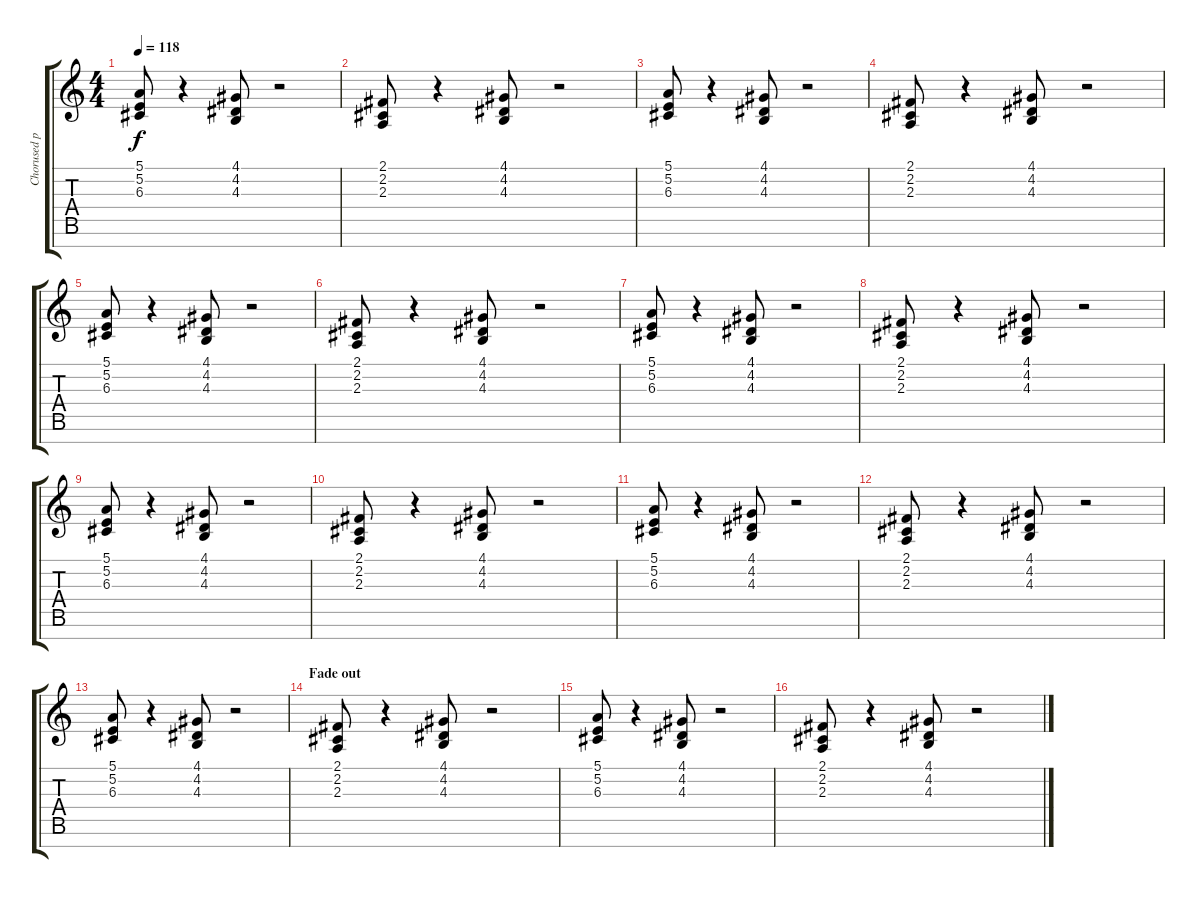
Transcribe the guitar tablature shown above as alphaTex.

\track ("Chorused piano" "Chorused p") {instrument electricpiano2}
\staff {score tabs}
\tuning (E4 B3 G3 D3 A2 E2 B1) {hide}
\ts (4 4)
\tempo 118
\clef g2
\ks c
(5.1 5.2 6.3).8{dy f} r.4 (4.1 4.2 4.3).8 r.2 |
(2.1 2.2 2.3).8 r.4 (4.1 4.2 4.3).8 r.2 |
(5.1 5.2 6.3).8 r.4 (4.1 4.2 4.3).8 r.2 |
(2.1 2.2 2.3).8 r.4 (4.1 4.2 4.3).8 r.2 |
(5.1 5.2 6.3).8 r.4 (4.1 4.2 4.3).8 r.2 |
(2.1 2.2 2.3).8 r.4 (4.1 4.2 4.3).8 r.2 |
(5.1 5.2 6.3).8 r.4 (4.1 4.2 4.3).8 r.2 |
(2.1 2.2 2.3).8 r.4 (4.1 4.2 4.3).8 r.2 |
(5.1 5.2 6.3).8 r.4 (4.1 4.2 4.3).8 r.2 |
(2.1 2.2 2.3).8 r.4 (4.1 4.2 4.3).8 r.2 |
(5.1 5.2 6.3).8 r.4 (4.1 4.2 4.3).8 r.2 |
(2.1 2.2 2.3).8 r.4 (4.1 4.2 4.3).8 r.2 |
(5.1 5.2 6.3).8 r.4 (4.1 4.2 4.3).8 r.2 |
\section ("" "Fade out")
(2.1 2.2 2.3).8 r.4 (4.1 4.2 4.3).8 r.2 |
(5.1 5.2 6.3).8 r.4 (4.1 4.2 4.3).8 r.2 |
(2.1 2.2 2.3).8 r.4 (4.1 4.2 4.3).8 r.2
